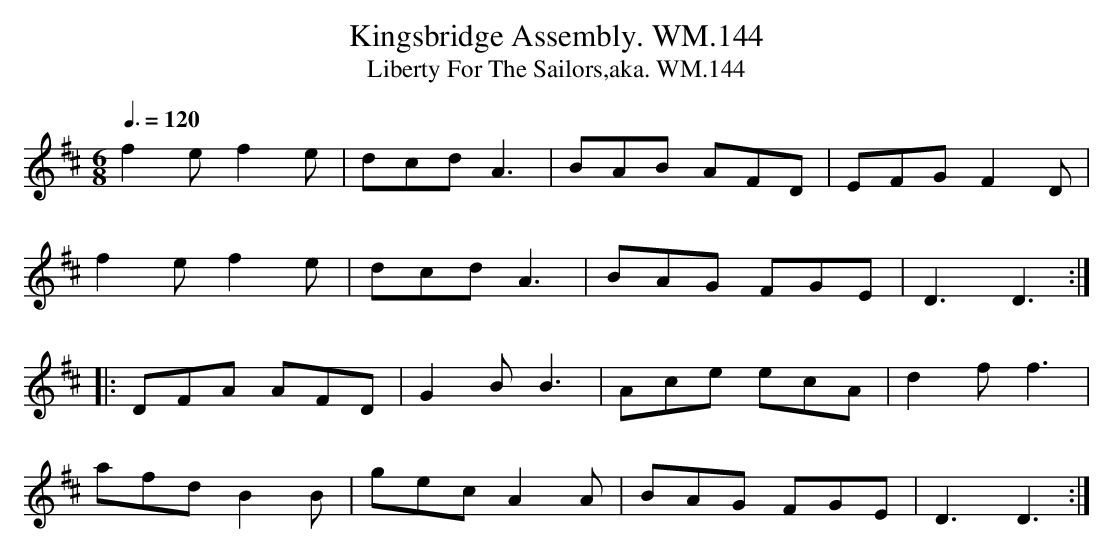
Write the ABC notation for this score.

X:1
T:Kingsbridge Assembly. WM.144
T:Liberty For The Sailors,aka. WM.144
M:6/8
L:1/8
Q:3/8=120
K:D
f2ef2e|dcdA3|BAB AFD|EFGF2D|
f2ef2e|dcdA3|BAG FGE|D3D3:|
|:DFA AFD|G2BB3|Ace ecA|d2ff3|
afdB2B|gecA2A|BAG FGE|D3D3:|
